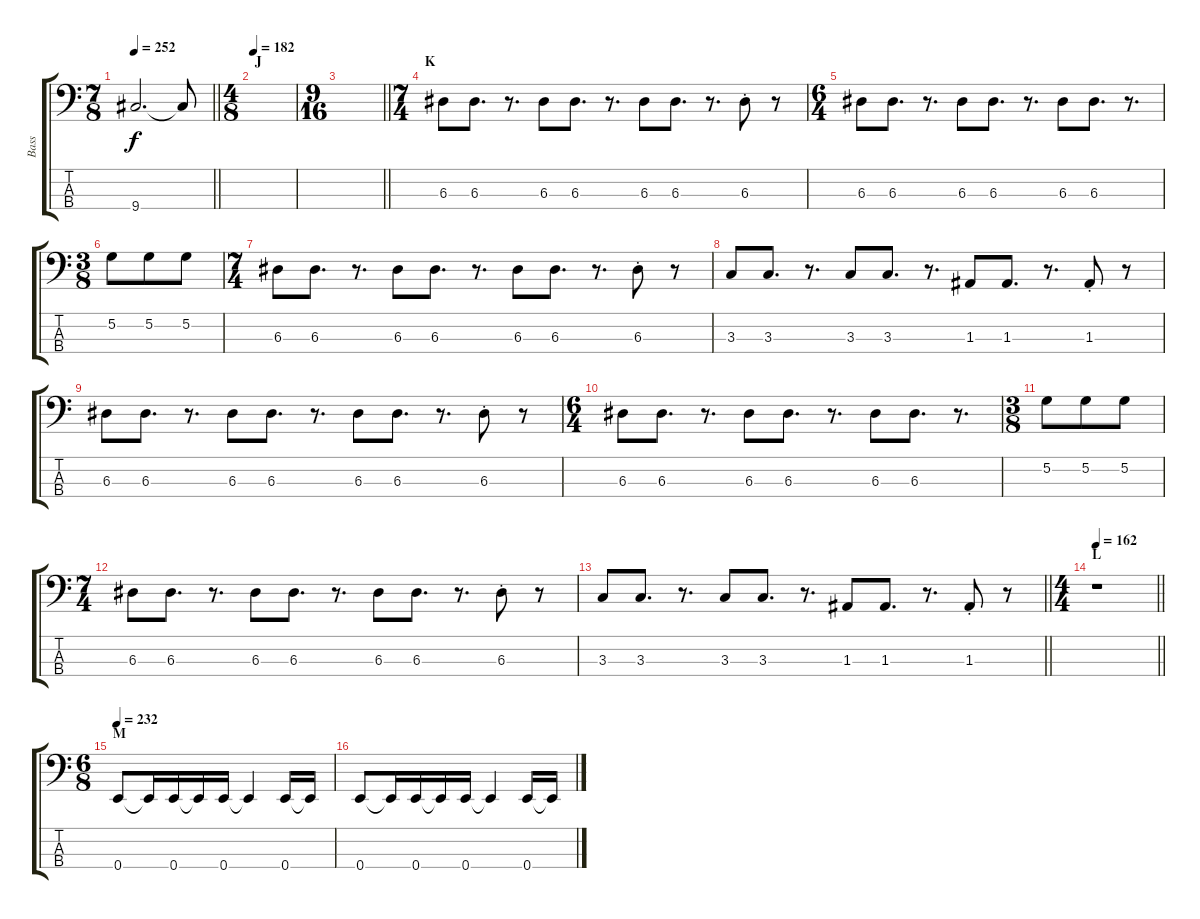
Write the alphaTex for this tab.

\track ("Bass" "Bass") {instrument electricbasspick}
\staff {score tabs}
\tuning (G2 D2 A1 E1) {hide}
\ts (7 8)
\tempo 252
\clef f4
\barLineRight lightlight
\ks c
9.4{t}.2{d dy f} 9.4{t}.8 |
\ts (4 8)
\section ("" "J")
\tempo 182
|
\ts (9 16)
\barLineRight lightlight
|
\ts (7 4)
\section ("" "K")
6.3.8 6.3.8{d} r.8{d} 6.3.8 6.3.8{d} r.8{d} 6.3.8 6.3.8{d} r.8{d} 6.3{st}.8 r.8 |
\ts (6 4)
6.3.8 6.3.8{d} r.8{d} 6.3.8 6.3.8{d} r.8{d} 6.3.8 6.3.8{d} r.8{d} |
\ts (3 8)
5.2.8 5.2.8 5.2.8 |
\ts (7 4)
6.3.8 6.3.8{d} r.8{d} 6.3.8 6.3.8{d} r.8{d} 6.3.8 6.3.8{d} r.8{d} 6.3{st}.8 r.8 |
3.3.8 3.3.8{d} r.8{d} 3.3.8 3.3.8{d} r.8{d} 1.3.8 1.3.8{d} r.8{d} 1.3{st}.8 r.8 |
6.3.8 6.3.8{d} r.8{d} 6.3.8 6.3.8{d} r.8{d} 6.3.8 6.3.8{d} r.8{d} 6.3{st}.8 r.8 |
\ts (6 4)
6.3.8 6.3.8{d} r.8{d} 6.3.8 6.3.8{d} r.8{d} 6.3.8 6.3.8{d} r.8{d} |
\ts (3 8)
5.2.8 5.2.8 5.2.8 |
\ts (7 4)
6.3.8 6.3.8{d} r.8{d} 6.3.8 6.3.8{d} r.8{d} 6.3.8 6.3.8{d} r.8{d} 6.3{st}.8 r.8 |
\barLineRight lightlight
3.3.8 3.3.8{d} r.8{d} 3.3.8 3.3.8{d} r.8{d} 1.3.8 1.3.8{d} r.8{d} 1.3{st}.8 r.8 |
\ts (4 4)
\section ("" "L")
\tempo 162
\barLineRight lightlight
r.1 |
\ts (6 8)
\section ("" "M")
\tempo 232
0.4.8 0.4{t}.16 0.4.16 0.4{t}.16 0.4.16 0.4{t}.4 0.4.16 0.4{t}.16 |
0.4.8 0.4{t}.16 0.4.16 0.4{t}.16 0.4.16 0.4{t}.4 0.4.16 0.4{t}.16
